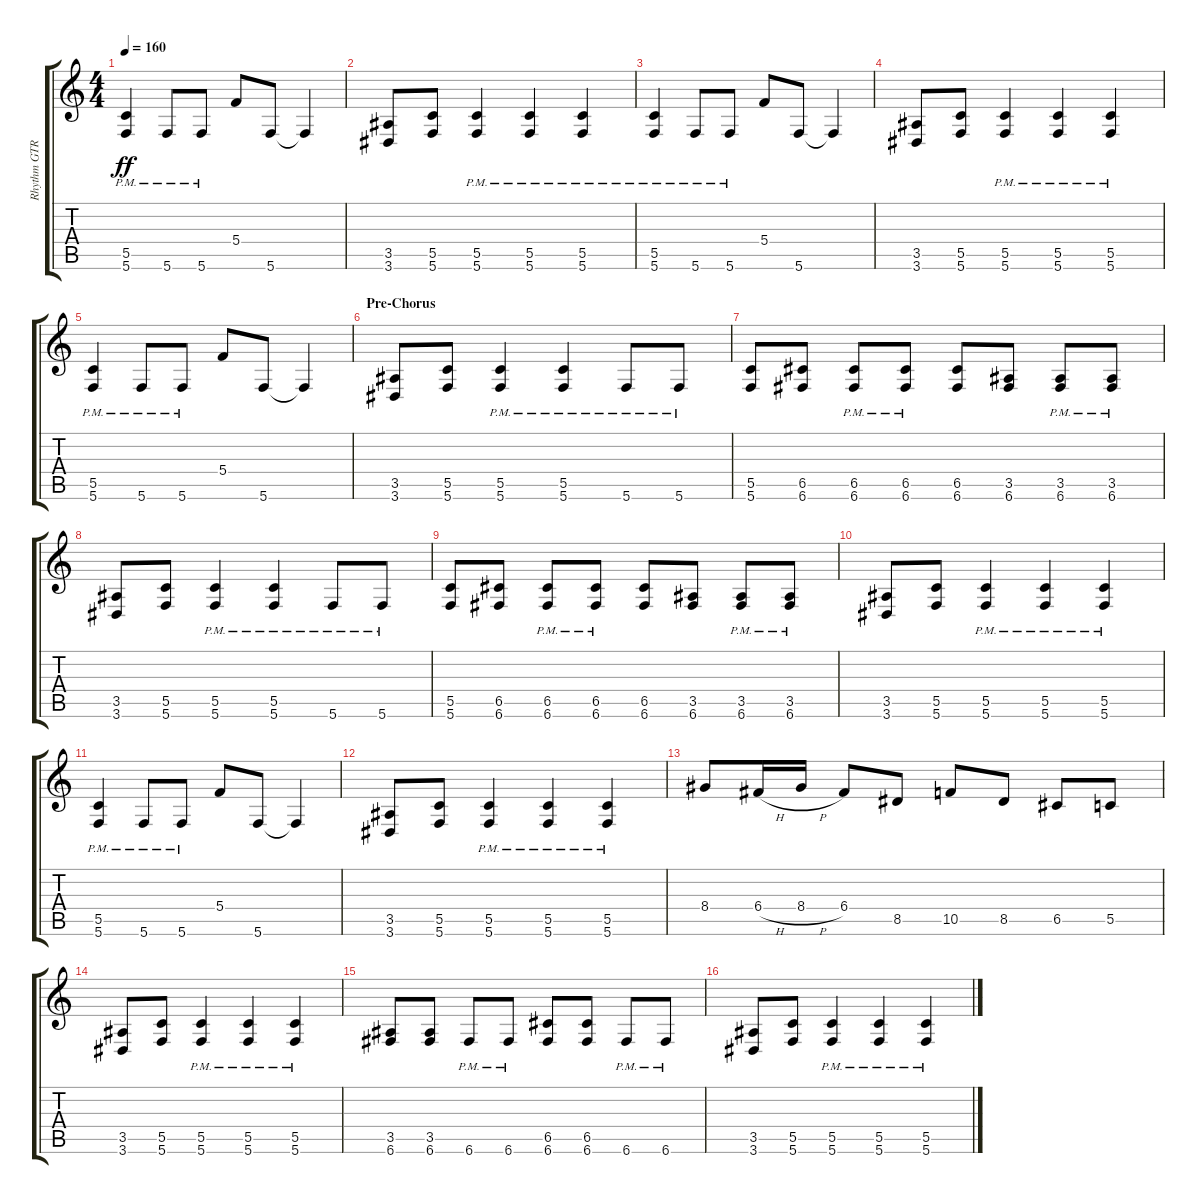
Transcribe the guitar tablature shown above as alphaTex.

\track ("Rhythm GTR 1" "Rhythm GTR") {instrument overdrivenguitar}
\staff {score tabs}
\tuning (D4 A3 F3 C3 G2 C2) {hide}
\ts (4 4)
\tempo 160
\clef g2
\ks aminor
(5.5{pm} 5.6{pm}).4{dy ff} 5.6{pm}.8 5.6{pm}.8 5.4.8 5.6.8 5.6{t}.4 |
(3.5 3.6).8 (5.5 5.6).8 (5.5{pm} 5.6{pm}).4 (5.5{pm} 5.6{pm}).4 (5.5{pm} 5.6{pm}).4 |
(5.5{pm} 5.6{pm}).4 5.6{pm}.8 5.6{pm}.8 5.4.8 5.6.8 5.6{t}.4 |
(3.5 3.6).8 (5.5 5.6).8 (5.5{pm} 5.6{pm}).4 (5.5{pm} 5.6{pm}).4 (5.5{pm} 5.6{pm}).4 |
(5.5{pm} 5.6{pm}).4 5.6{pm}.8 5.6{pm}.8 5.4.8 5.6.8 5.6{t}.4 |
\section ("" "Pre-Chorus")
(3.5 3.6).8 (5.5 5.6).8 (5.5{pm} 5.6{pm}).4 (5.5{pm} 5.6{pm}).4 5.6{pm}.8 5.6{pm}.8 |
(5.5 5.6).8 (6.5 6.6).8 (6.5{pm} 6.6{pm}).8 (6.5{pm} 6.6{pm}).8 (6.5 6.6).8 (3.5 6.6).8 (3.5{pm} 6.6{pm}).8 (3.5{pm} 6.6{pm}).8 |
(3.5 3.6).8 (5.5 5.6).8 (5.5{pm} 5.6{pm}).4 (5.5{pm} 5.6{pm}).4 5.6{pm}.8 5.6{pm}.8 |
(5.5 5.6).8 (6.5 6.6).8 (6.5{pm} 6.6{pm}).8 (6.5{pm} 6.6{pm}).8 (6.5 6.6).8 (3.5 6.6).8 (3.5{pm} 6.6{pm}).8 (3.5{pm} 6.6{pm}).8 |
(3.5 3.6).8 (5.5 5.6).8 (5.5{pm} 5.6{pm}).4 (5.5{pm} 5.6{pm}).4 (5.5{pm} 5.6{pm}).4 |
(5.5{pm} 5.6{pm}).4 5.6{pm}.8 5.6{pm}.8 5.4.8 5.6.8 5.6{t}.4 |
(3.5 3.6).8 (5.5 5.6).8 (5.5{pm} 5.6{pm}).4 (5.5{pm} 5.6{pm}).4 (5.5{pm} 5.6{pm}).4 |
8.4.8 6.4{h}.16 8.4{h}.16 6.4.8 8.5.8 10.5.8 8.5.8 6.5.8 5.5.8 |
(3.5 3.6).8 (5.5 5.6).8 (5.5{pm} 5.6{pm}).4 (5.5{pm} 5.6{pm}).4 (5.5{pm} 5.6{pm}).4 |
(3.5 6.6).8 (3.5 6.6).8 6.6{pm}.8 6.6{pm}.8 (6.5 6.6).8 (6.5 6.6).8 6.6{pm}.8 6.6{pm}.8 |
(3.5 3.6).8 (5.5 5.6).8 (5.5{pm} 5.6{pm}).4 (5.5{pm} 5.6{pm}).4 (5.5{pm} 5.6{pm}).4
